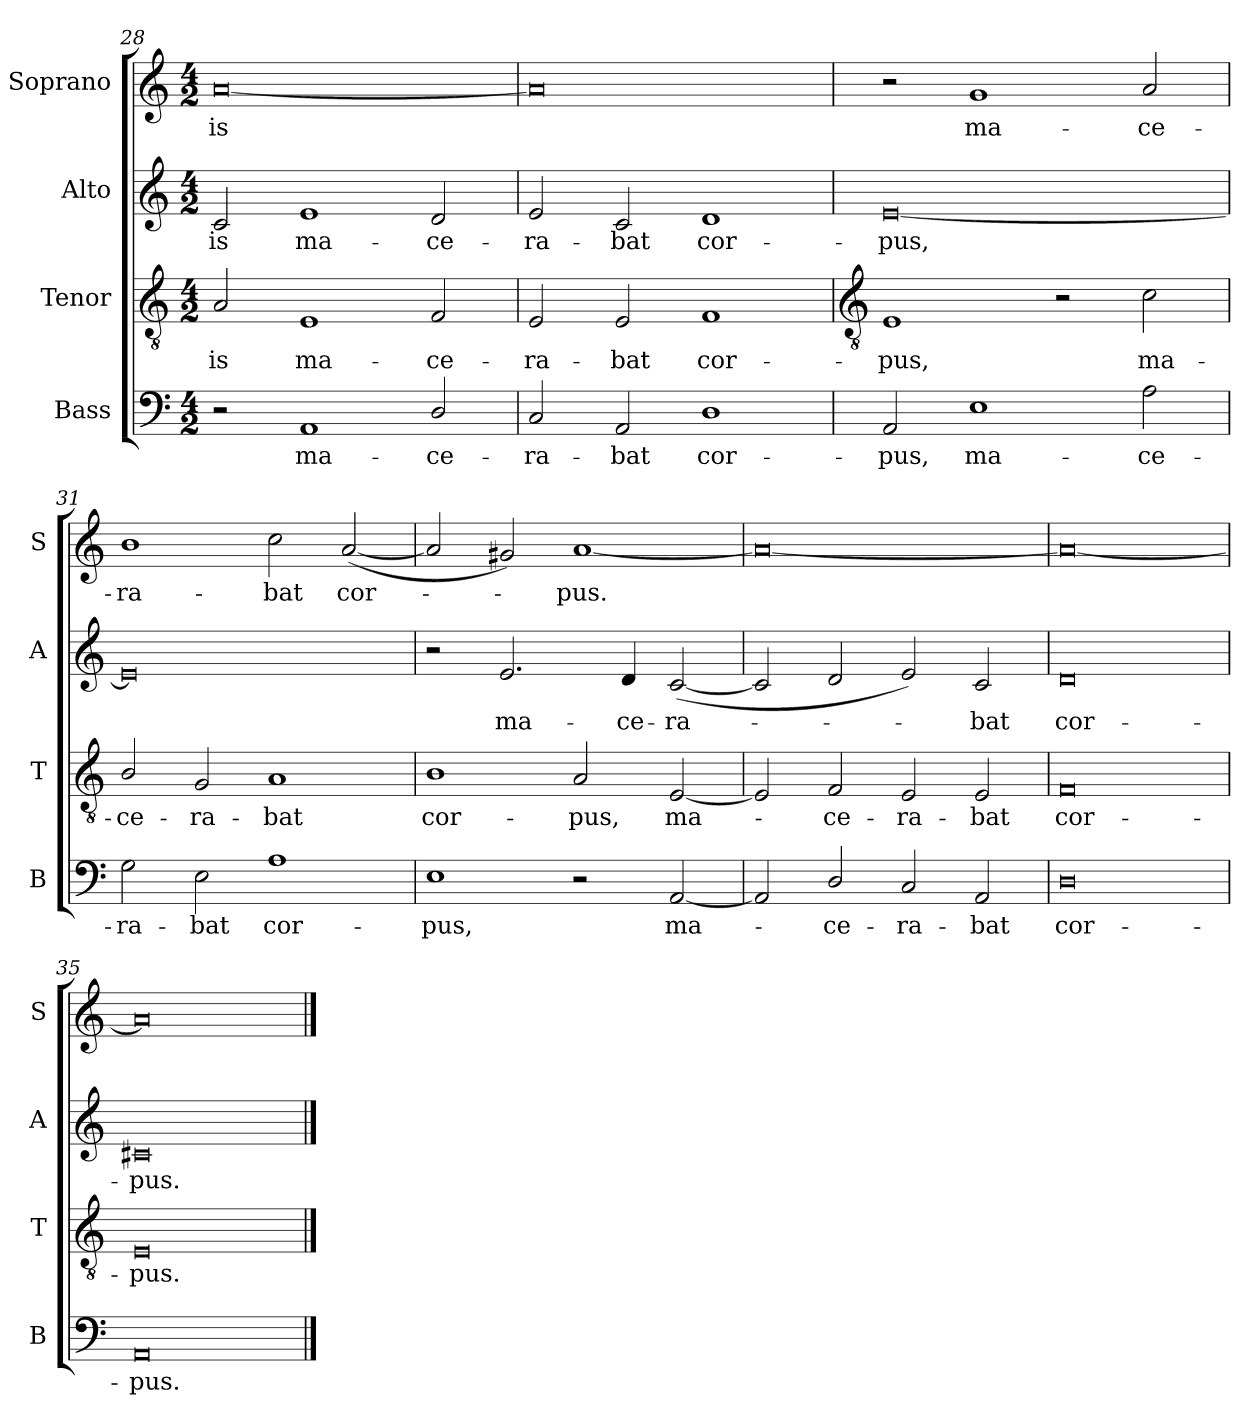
**kern	**text	**kern	**text	**kern	**text	**kern	**text
*part4	*part4	*part3	*part3	*part2	*part2	*part1	*part1
*staff4	*staff4	*staff3	*staff3	*staff2	*staff2	*staff1	*staff1
*I"Bass	*	*I"Tenor	*	*I"Alto	*	*I"Soprano	*
*I'B	*	*I'T	*	*I'A	*	*I'S	*
*clefF4	*	*clefGv2	*	*clefG2	*	*clefG2	*
*k[]	*	*k[]	*	*k[]	*	*k[]	*
*C:	*	*C:	*	*C:	*	*C:	*
*M4/2	*	*M4/2	*	*M4/2	*	*M4/2	*
=28	=28	=28	=28	=28	=28	=28	=28
!	!	!	!LO:LY:b	!	!LO:LY:b	!	!LO:LY:b
2r	.	2A	-is	2c	-is	[0a	-is
!	!LO:LY:b	!	!LO:LY:b	!	!LO:LY:b	!	!
1AA	ma-	1E	ma-	1e	ma-	.	.
!	!LO:LY:b	!	!LO:LY:b	!	!LO:LY:b	!	!
2D/	-ce-	2F	-ce-	2d	-ce-	.	.
=29	=29	=29	=29	=29	=29	=29	=29
!	!LO:LY:b	!	!LO:LY:b	!	!LO:LY:b	!	!
2C	-ra-	2E	-ra-	2e	-ra-	0a]	.
!	!LO:LY:b	!	!LO:LY:b	!	!LO:LY:b	!	!
2AA	-bat	2E	-bat	2c	-bat	.	.
!	!LO:LY:b	!	!LO:LY:b	!	!LO:LY:b	!	!
1D	cor-	1F	cor-	1d	cor-	.	.
!!LO:LB:g=z
=30	=30	=30	=30	=30	=30	=30	=30
*	*	*clefGv2	*	*	*	*	*
!	!LO:LY:b	!	!LO:LY:b	!	!LO:LY:b	!	!
2AA	-pus,	1E	-pus,	[0e	-pus,	2r	.
!	!LO:LY:b	!	!	!	!	!	!LO:LY:b
1E	ma-	.	.	.	.	1g	ma-
.	.	2r	.	.	.	.	.
!	!LO:LY:b	!	!LO:LY:b	!	!	!	!LO:LY:b
2A	-ce-	2c	ma-	.	.	2a	-ce-
=31	=31	=31	=31	=31	=31	=31	=31
!	!LO:LY:b	!	!LO:LY:b	!	!	!	!LO:LY:b
2G	-ra-	2B/	-ce-	0e]	.	1b	-ra-
!	!LO:LY:b	!	!LO:LY:b	!	!	!	!
2E	-bat	2G	-ra-	.	.	.	.
!	!LO:LY:b	!	!LO:LY:b	!	!	!	!LO:LY:b
1A	cor-	1A	-bat	.	.	2cc	-bat
!	!	!	!	!	!	!	!LO:LY:b
.	.	.	.	.	.	(<[2a	cor-
=32	=32	=32	=32	=32	=32	=32	=32
!	!LO:LY:b	!	!LO:LY:b	!	!	!	!
1E	-pus,	1B	cor-	2r	.	2a]	.
!	!	!	!	!	!LO:LY:b	!	!
.	.	.	.	2.e	ma-	2g#X)	.
!	!	!	!LO:LY:b	!	!	!	!LO:LY:b
2r	.	2A	-pus,	.	.	[1a	pus.
!	!	!	!	!	!LO:LY:b	!	!
.	.	.	.	4d	-ce-	.	.
!	!LO:LY:b	!	!LO:LY:b	!	!LO:LY:b	!	!
[2AA	ma-	[2E	ma-	(<[2c	-ra-	.	.
=33	=33	=33	=33	=33	=33	=33	=33
2AA]	.	2E]	.	2c]	.	0a_	.
!	!LO:LY:b	!	!LO:LY:b	!	!	!	!
2D/	ce-	2F	ce-	2d	.	.	.
!	!LO:LY:b	!	!LO:LY:b	!	!	!	!
2C	-ra-	2E	-ra-	2e)	.	.	.
!	!LO:LY:b	!	!LO:LY:b	!	!LO:LY:b	!	!
2AA	-bat	2E	-bat	2c	bat	.	.
=34	=34	=34	=34	=34	=34	=34	=34
!	!LO:LY:b	!	!LO:LY:b	!	!LO:LY:b	!	!
0D	cor-	0F	cor-	0d	cor-	0a_	.
=35	=35	=35	=35	=35	=35	=35	=35
!	!LO:LY:b	!	!LO:LY:b	!	!LO:LY:b	!	!
0AA	-pus.	0E	-pus.	0c#X	-pus.	0a]	.
==	==	==	==	==	==	==	==
*-	*-	*-	*-	*-	*-	*-	*-
